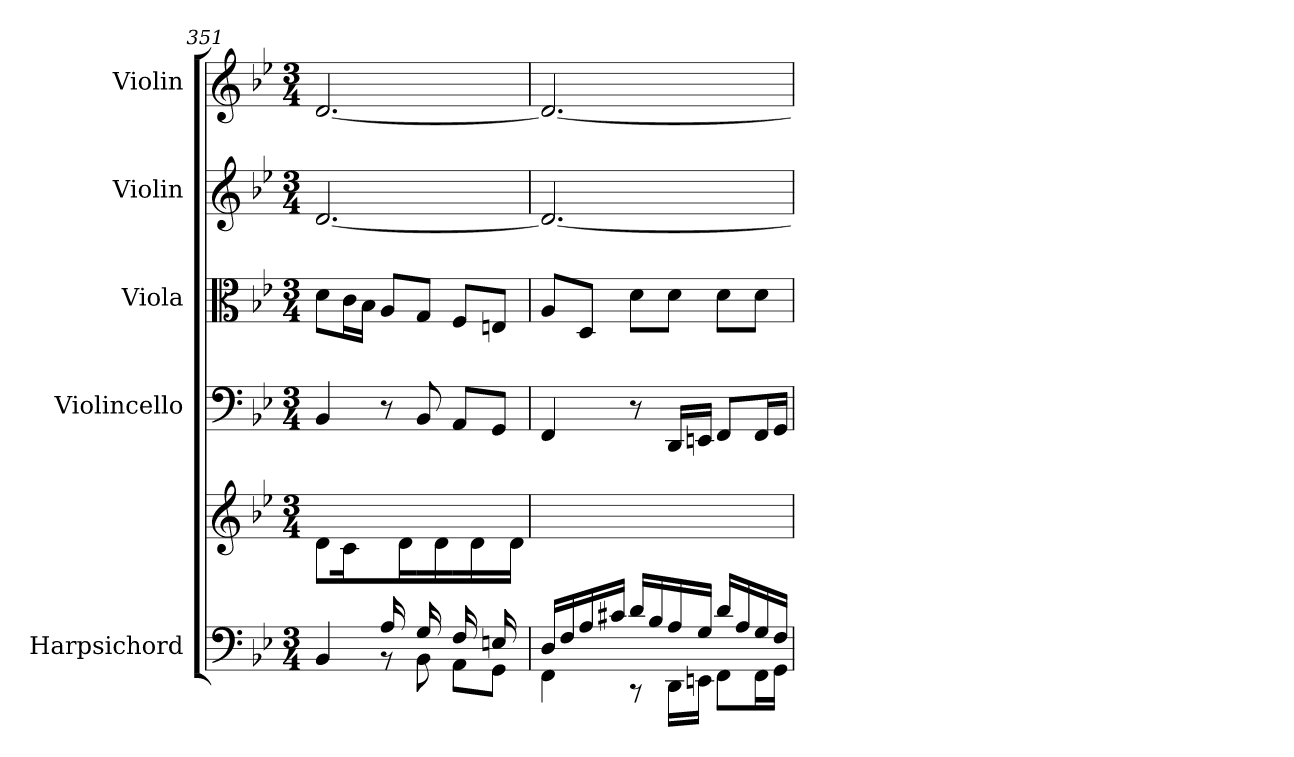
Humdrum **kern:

**kern	**kern	**kern	**kern	**kern	**kern
*part5	*part5	*part4	*part3	*part2	*part1
*staff6	*staff5	*staff4	*staff3	*staff2	*staff1
*I"Harpsichord	*	*I"Violincello	*I"Viola	*I"Violin	*I"Violin
*I'Hpschd	*	*I'Vc	*I'Vla	*I'Vln	*I'Vln
*clefF4	*clefG2	*clefF4	*clefC3	*clefG2	*clefG2
*k[b-e-]	*k[b-e-]	*k[b-e-]	*k[b-e-]	*k[b-e-]	*k[b-e-]
*M3/4	*M3/4	*M3/4	*M3/4	*M3/4	*M3/4
=351	=351	=351	=351	=351	=351
*^	*	*	*	*	*
8.ryy	4BB-/	8d\L	4BB-/	8d\L	[2.d/	[2.d/
.	.	16c\L	.	16c\L	.	.
16B-/JJ	.	8ryy	.	16B-\JJ	.	.
16A/LL	8rBB	.	8r	8A/L	.	.
16ryy	.	16d\	.	.	.	.
16G/	8BB-\	16ryy	8BB-/	8G/J	.	.
16ryy	.	16d\JJ	.	.	.	.
16F/LL	8AA\L	16ryy	8AA/L	8F/L	.	.
16ryy	.	16d\	.	.	.	.
16En/	8GG\J	16ryy	8GG/J	8En/J	.	.
16ryy	.	16d\JJ	.	.	.	.
!!LO:LB:g=z
=352	=352	=352	=352	=352	=352	=352
16D/LL	4FF\	2.ryy	4FF/	8A/L	2.d/_	2.d/_
16F/	.	.	.	.	.	.
16A/	.	.	.	8D/J	.	.
16c#X/JJ	.	.	.	.	.	.
16d/LL	8r	.	8r	8d\L	.	.
16B-/	.	.	.	.	.	.
16A/	16DD\LL	.	16DD/LL	8d\J	.	.
16G/JJ	16EEn\JJ	.	16EEn/JJ	.	.	.
16d/LL	8FF\L	.	8FF/L	8d\L	.	.
16A/	.	.	.	.	.	.
16G/	16FF\L	.	16FF/L	8d\J	.	.
16F/JJ	16GG\JJ	.	16GG/JJ	.	.	.
*v	*v	*	*	*	*	*
=	=	=	=	=	=
*-	*-	*-	*-	*-	*-
